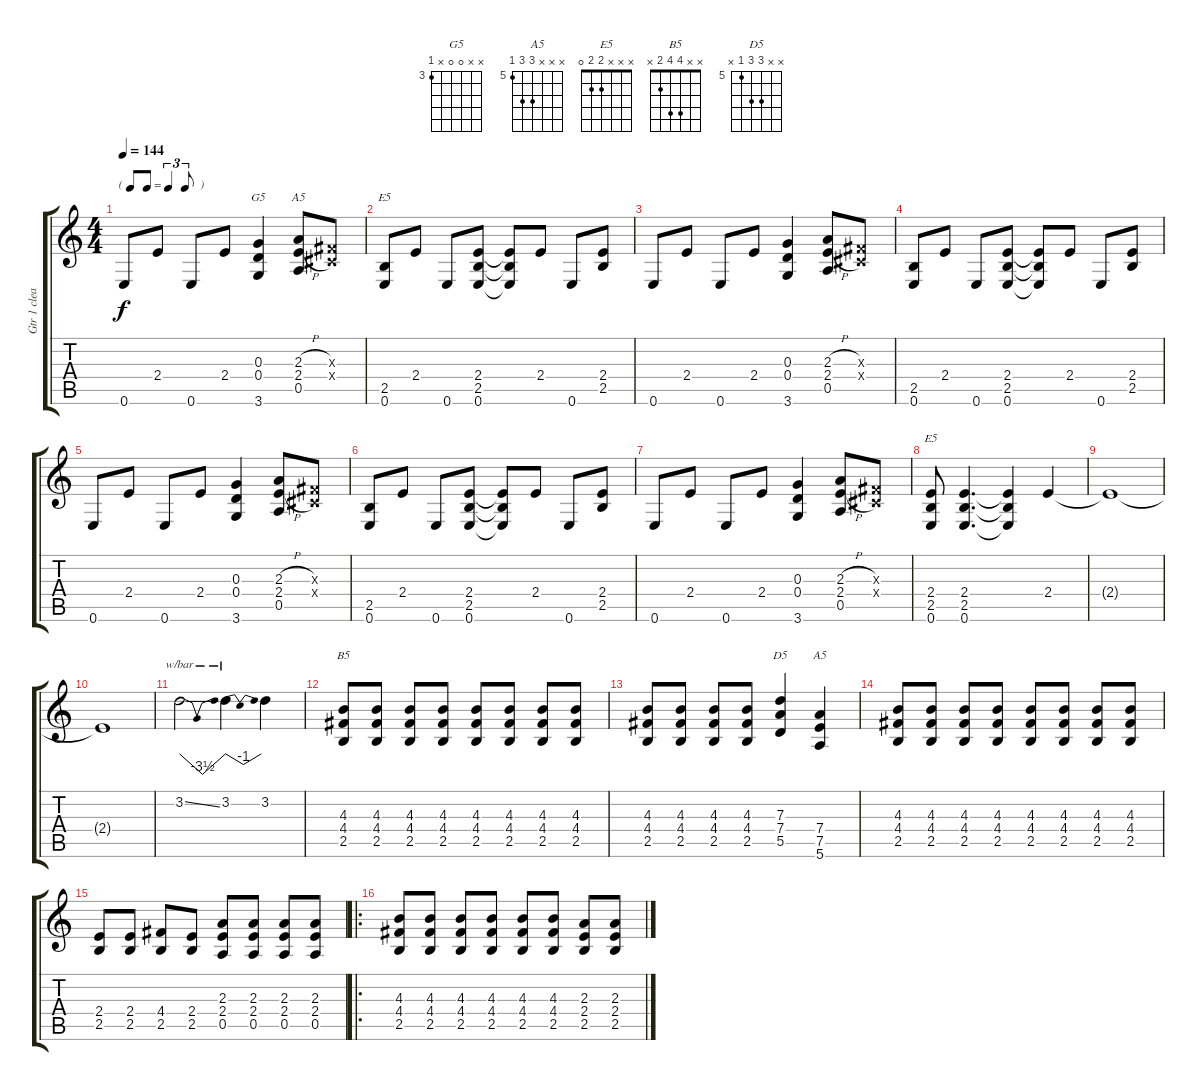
\track ("Gtr 1 clean" "Gtr 1 clea") {instrument electricguitarclean}
\staff {score tabs}
\tuning (E4 B3 G3 D3 A2 E2) {hide}
\chord ("G5" x x 0 0 x 3) {firstfret 3}
\chord ("A5" x x 2 2 0 x)
\chord ("E5" x x x x 2 0)
\chord ("E5" x x x 2 2 0)
\chord ("B5" x x 4 4 2 x)
\chord ("D5" x x 7 7 5 x) {firstfret 5}
\chord ("A5" x x x 7 7 5) {firstfret 5}
\ts (4 4)
\tf triplet8th
\tempo 144
\clef g2
\ks c
0.6.8{dy f} 2.4.8 0.6.8 2.4.8 (0.3 0.4 3.6).4{ch "G5"} (2.3{h} 2.4{h} 0.5).8{ch "A5"} (-1.3{x} -1.4{x}).8 |
(2.5 0.6).8{ch "E5"} 2.4.8 0.6.8 (2.4 2.5 0.6).8 (2.4{t} 2.5{t} 0.6{t}).8 2.4.8 0.6.8 (2.4 2.5).8 |
0.6.8 2.4.8 0.6.8 2.4.8 (0.3 0.4 3.6).4 (2.3{h} 2.4{h} 0.5).8 (-1.3{x} -1.4{x}).8 |
(2.5 0.6).8 2.4.8 0.6.8 (2.4 2.5 0.6).8 (2.4{t} 2.5{t} 0.6{t}).8 2.4.8 0.6.8 (2.4 2.5).8 |
0.6.8 2.4.8 0.6.8 2.4.8 (0.3 0.4 3.6).4 (2.3{h} 2.4{h} 0.5).8 (-1.3{x} -1.4{x}).8 |
(2.5 0.6).8 2.4.8 0.6.8 (2.4 2.5 0.6).8 (2.4{t} 2.5{t} 0.6{t}).8 2.4.8 0.6.8 (2.4 2.5).8 |
0.6.8 2.4.8 0.6.8 2.4.8 (0.3 0.4 3.6).4 (2.3{h} 2.4{h} 0.5).8 (-1.3{x} -1.4{x}).8 |
(2.4 2.5 0.6).8{ch "E5"} (2.4 2.5 0.6).4{d} (2.4{t} 2.5{t} 0.6{t}).4 2.4.4 |
2.4{t}.1 |
2.4{t}.1 |
3.2{ss}.2{tbe (dip default 0 0 30 -14 60 0)} 3.2.4{tbe (dip default 0 0 30 -4 60 0)} 3.2.4 |
(4.3 4.4 2.5).8{ch "B5"} (4.3 4.4 2.5).8 (4.3 4.4 2.5).8 (4.3 4.4 2.5).8 (4.3 4.4 2.5).8 (4.3 4.4 2.5).8 (4.3 4.4 2.5).8 (4.3 4.4 2.5).8 |
(4.3 4.4 2.5).8 (4.3 4.4 2.5).8 (4.3 4.4 2.5).8 (4.3 4.4 2.5).8 (7.3 7.4 5.5).4{ch "D5"} (7.4 7.5 5.6).4{ch "A5"} |
(4.3 4.4 2.5).8 (4.3 4.4 2.5).8 (4.3 4.4 2.5).8 (4.3 4.4 2.5).8 (4.3 4.4 2.5).8 (4.3 4.4 2.5).8 (4.3 4.4 2.5).8 (4.3 4.4 2.5).8 |
(2.4 2.5).8 (2.4 2.5).8 (4.4 2.5).8 (2.4 2.5).8 (2.3 2.4 0.5).8 (2.3 2.4 0.5).8 (2.3 2.4 0.5).8 (2.3 2.4 0.5).8 |
\ro
(4.3 4.4 2.5).8 (4.3 4.4 2.5).8 (4.3 4.4 2.5).8 (4.3 4.4 2.5).8 (4.3 4.4 2.5).8 (4.3 4.4 2.5).8 (2.3 2.4 2.5).8 (2.3 2.4 2.5).8
